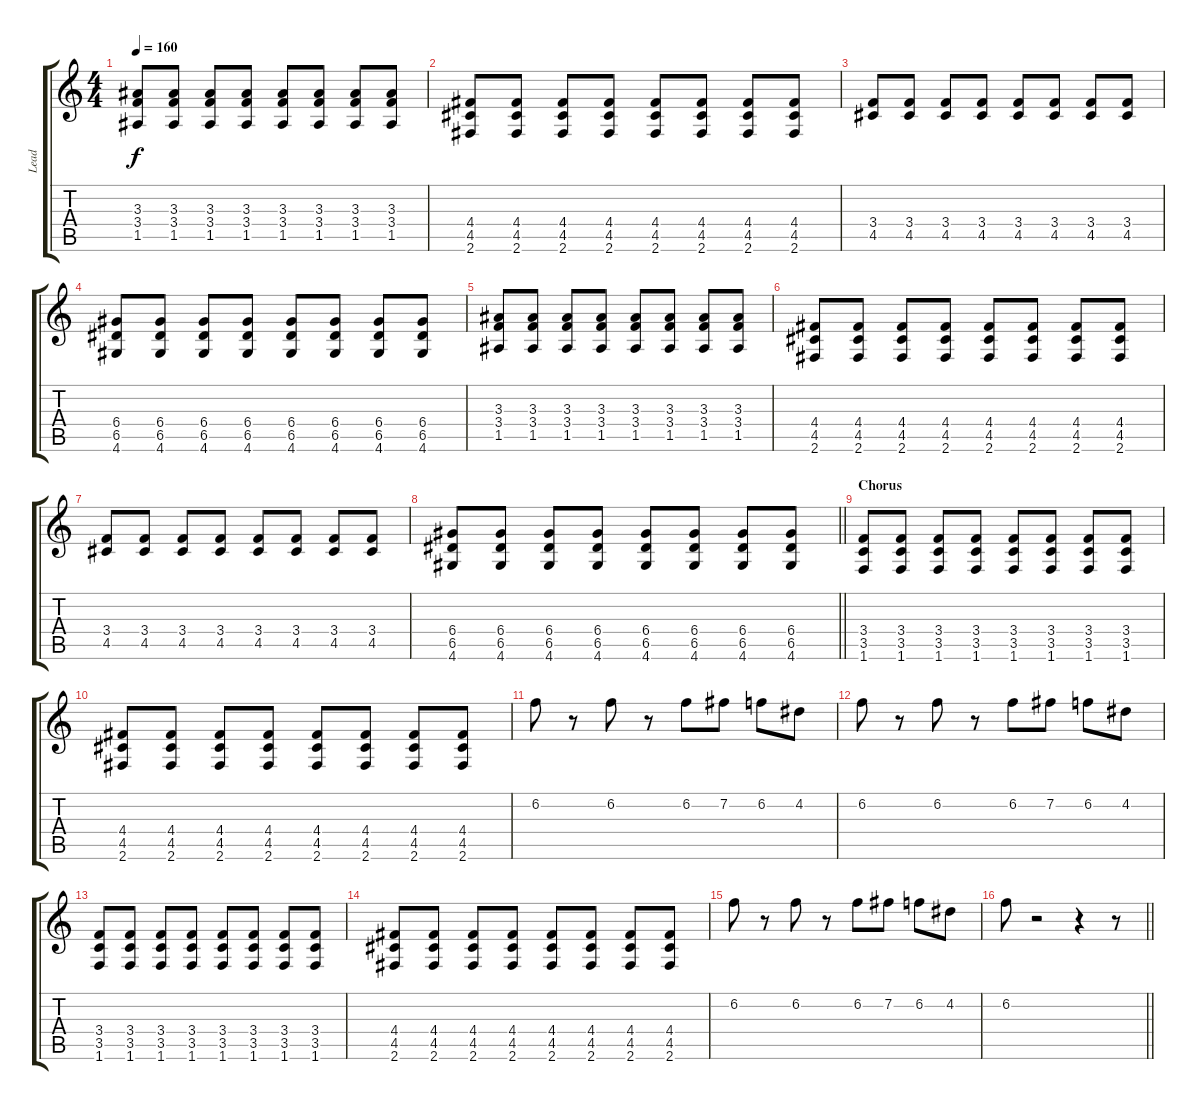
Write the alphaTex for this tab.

\track ("Lead" "Lead") {instrument overdrivenguitar}
\staff {score tabs}
\tuning (E4 B3 G3 D3 A2 E2) {hide}
\ts (4 4)
\tempo 160
\clef g2
\ks c
(3.3 3.4 1.5).8{dy f} (3.3 3.4 1.5).8 (3.3 3.4 1.5).8 (3.3 3.4 1.5).8 (3.3 3.4 1.5).8 (3.3 3.4 1.5).8 (3.3 3.4 1.5).8 (3.3 3.4 1.5).8 |
(4.4 4.5 2.6).8 (4.4 4.5 2.6).8 (4.4 4.5 2.6).8 (4.4 4.5 2.6).8 (4.4 4.5 2.6).8 (4.4 4.5 2.6).8 (4.4 4.5 2.6).8 (4.4 4.5 2.6).8 |
(3.4 4.5).8 (3.4 4.5).8 (3.4 4.5).8 (3.4 4.5).8 (3.4 4.5).8 (3.4 4.5).8 (3.4 4.5).8 (3.4 4.5).8 |
(6.4 6.5 4.6).8 (6.4 6.5 4.6).8 (6.4 6.5 4.6).8 (6.4 6.5 4.6).8 (6.4 6.5 4.6).8 (6.4 6.5 4.6).8 (6.4 6.5 4.6).8 (6.4 6.5 4.6).8 |
(3.3 3.4 1.5).8 (3.3 3.4 1.5).8 (3.3 3.4 1.5).8 (3.3 3.4 1.5).8 (3.3 3.4 1.5).8 (3.3 3.4 1.5).8 (3.3 3.4 1.5).8 (3.3 3.4 1.5).8 |
(4.4 4.5 2.6).8 (4.4 4.5 2.6).8 (4.4 4.5 2.6).8 (4.4 4.5 2.6).8 (4.4 4.5 2.6).8 (4.4 4.5 2.6).8 (4.4 4.5 2.6).8 (4.4 4.5 2.6).8 |
(3.4 4.5).8 (3.4 4.5).8 (3.4 4.5).8 (3.4 4.5).8 (3.4 4.5).8 (3.4 4.5).8 (3.4 4.5).8 (3.4 4.5).8 |
\barLineRight lightlight
(6.4 6.5 4.6).8 (6.4 6.5 4.6).8 (6.4 6.5 4.6).8 (6.4 6.5 4.6).8 (6.4 6.5 4.6).8 (6.4 6.5 4.6).8 (6.4 6.5 4.6).8 (6.4 6.5 4.6).8 |
\section ("" "Chorus")
(3.4 3.5 1.6).8 (3.4 3.5 1.6).8 (3.4 3.5 1.6).8 (3.4 3.5 1.6).8 (3.4 3.5 1.6).8 (3.4 3.5 1.6).8 (3.4 3.5 1.6).8 (3.4 3.5 1.6).8 |
(4.4 4.5 2.6).8 (4.4 4.5 2.6).8 (4.4 4.5 2.6).8 (4.4 4.5 2.6).8 (4.4 4.5 2.6).8 (4.4 4.5 2.6).8 (4.4 4.5 2.6).8 (4.4 4.5 2.6).8 |
6.2.8 r.8 6.2.8 r.8 6.2.8 7.2.8 6.2.8 4.2.8 |
6.2.8 r.8 6.2.8 r.8 6.2.8 7.2.8 6.2.8 4.2.8 |
(3.4 3.5 1.6).8 (3.4 3.5 1.6).8 (3.4 3.5 1.6).8 (3.4 3.5 1.6).8 (3.4 3.5 1.6).8 (3.4 3.5 1.6).8 (3.4 3.5 1.6).8 (3.4 3.5 1.6).8 |
(4.4 4.5 2.6).8 (4.4 4.5 2.6).8 (4.4 4.5 2.6).8 (4.4 4.5 2.6).8 (4.4 4.5 2.6).8 (4.4 4.5 2.6).8 (4.4 4.5 2.6).8 (4.4 4.5 2.6).8 |
6.2.8 r.8 6.2.8 r.8 6.2.8 7.2.8 6.2.8 4.2.8 |
\barLineRight lightlight
6.2.8 r.2 r.4 r.8
